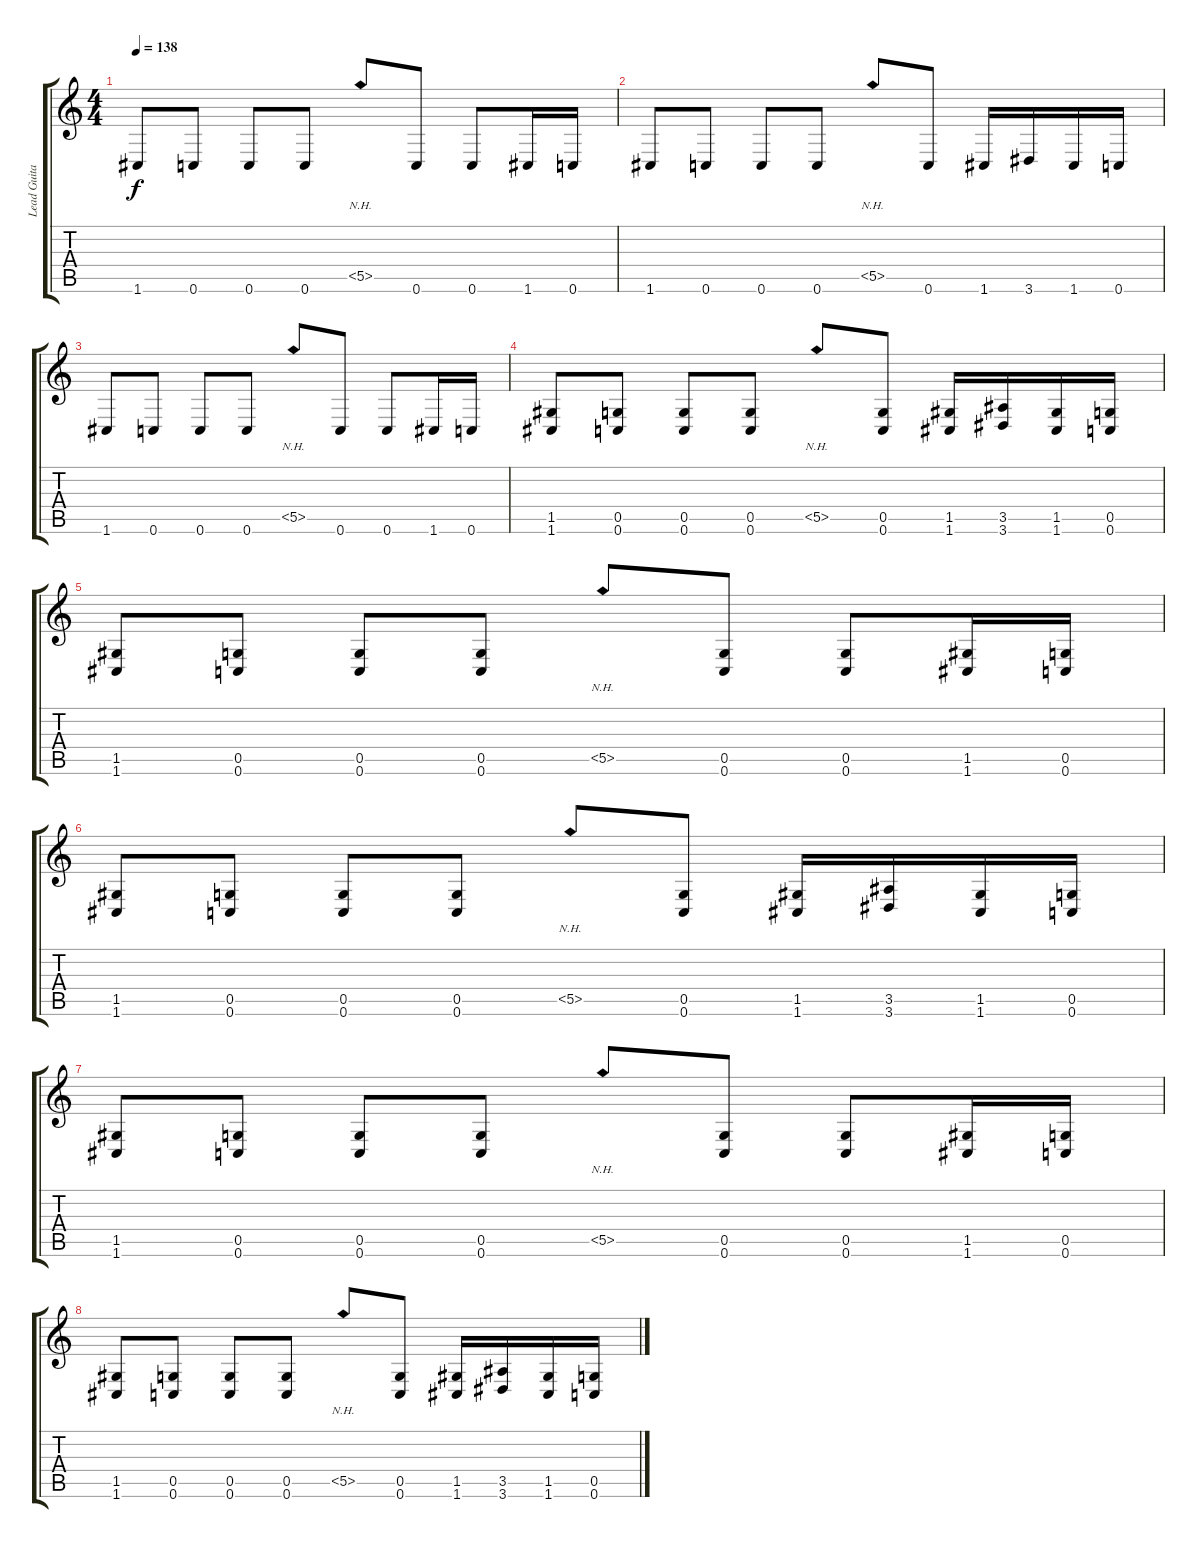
\track ("Lead Guitar" "Lead Guita") {instrument distortionguitar}
\staff {score tabs}
\tuning (D4 A3 F3 C3 G2 C2) {hide}
\ts (4 4)
\tempo 138
\clef g2
\ks c
1.6.8{dy f} 0.6.8 0.6.8 0.6.8 5.5{nh}.8 0.6.8 0.6.8 1.6.16 0.6.16 |
1.6.8 0.6.8 0.6.8 0.6.8 5.5{nh}.8 0.6.8 1.6.16 3.6.16 1.6.16 0.6.16 |
1.6.8 0.6.8 0.6.8 0.6.8 5.5{nh}.8 0.6.8 0.6.8 1.6.16 0.6.16 |
(1.5 1.6).8 (0.5 0.6).8 (0.5 0.6).8 (0.5 0.6).8 5.5{nh}.8 (0.5 0.6).8 (1.5 1.6).16 (3.5 3.6).16 (1.5 1.6).16 (0.5 0.6).16 |
(1.5 1.6).8 (0.5 0.6).8 (0.5 0.6).8 (0.5 0.6).8 5.5{nh}.8 (0.5 0.6).8 (0.5 0.6).8 (1.5 1.6).16 (0.5 0.6).16 |
(1.5 1.6).8 (0.5 0.6).8 (0.5 0.6).8 (0.5 0.6).8 5.5{nh}.8 (0.5 0.6).8 (1.5 1.6).16 (3.5 3.6).16 (1.5 1.6).16 (0.5 0.6).16 |
(1.5 1.6).8 (0.5 0.6).8 (0.5 0.6).8 (0.5 0.6).8 5.5{nh}.8 (0.5 0.6).8 (0.5 0.6).8 (1.5 1.6).16 (0.5 0.6).16 |
(1.5 1.6).8 (0.5 0.6).8 (0.5 0.6).8 (0.5 0.6).8 5.5{nh}.8 (0.5 0.6).8 (1.5 1.6).16 (3.5 3.6).16 (1.5 1.6).16 (0.5 0.6).16
